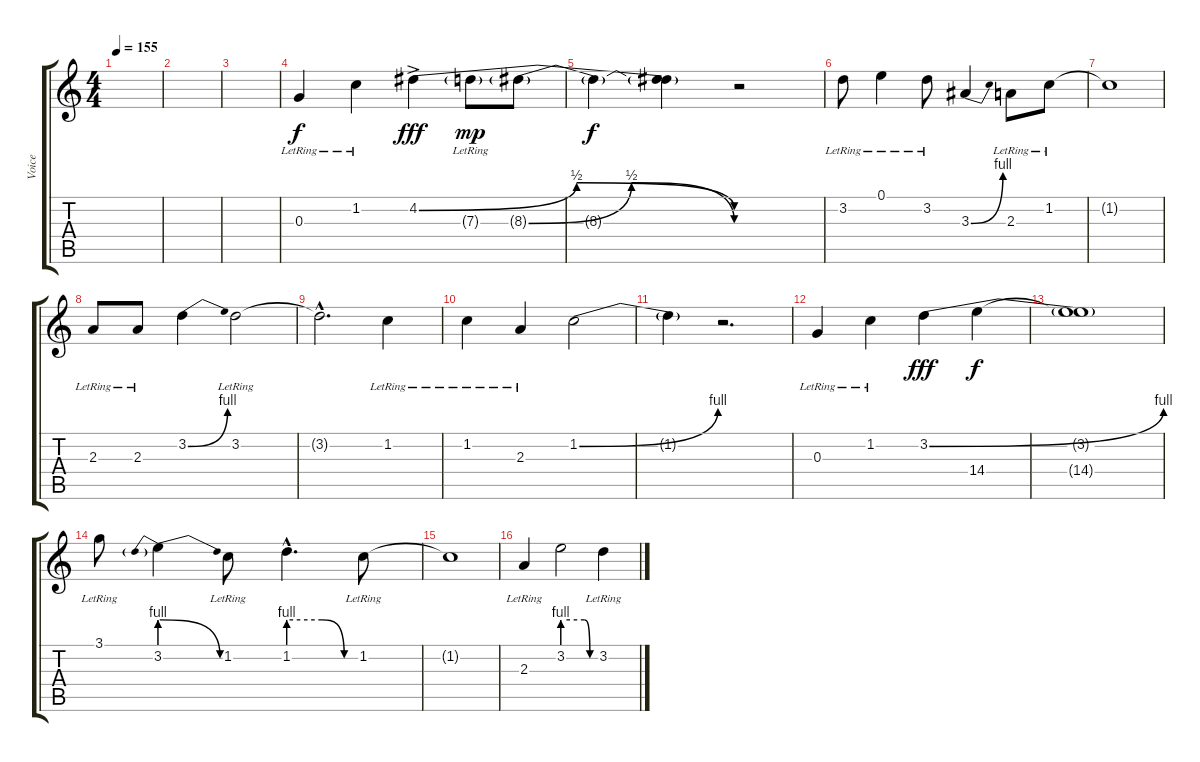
\track ("Voice" "Voice") {instrument acousticguitarnylon}
\staff {score tabs}
\tuning (E4 B3 G3 D3 A2 E2) {hide}
\ts (4 4)
\tempo 155
\clef g2
\ks c
|
|
|
0.3{lr}.4 1.2{lr}.4 4.2{be (bendrelease 0 0 3 2 40 2 60 0) ac}.4{dy fff} 7.3{g lr}.8{dy mp} 8.3{be (bendrelease 0 0 8 2 30 2 60 0) g}.8 |
8.3{t}.4{dy f} (4.2{t} 8.3{t}).4 r.2 |
3.2{lr}.8 0.1{lr}.4 3.2{lr}.8 3.3{be (bend 0 0 60 4)}.4 2.3{lr}.8 1.2{lr}.8 |
1.2{t}.1 |
2.3{lr}.8 2.3{lr}.8 3.2{be (bend 0 0 60 4)}.4 3.2{lr}.2 |
3.2{hac t}.2{d} 1.2{lr}.4 |
1.2{lr}.4 2.3{lr}.4 1.2{be (bend 0 0 60 4)}.2 |
1.2{t}.4 r.2{d} |
0.3{lr}.4 1.2{lr}.4 3.2{be (bend 0 0 60 4)}.4{dy fff} 14.4.4{dy f} |
(3.2{t} 14.4{t}).1 |
3.1{lr}.8 3.2{be (prebendrelease 0 4 60 0)}.4 1.2{lr}.8 1.2{be (custom 0 4 30 4 50 0 60 0) hac}.4{d} 1.2{lr}.8 |
1.2{t}.1 |
2.3{lr}.4 3.2{be (custom 0 4 40 4 50 0 60 0)}.2 3.2{lr}.4
